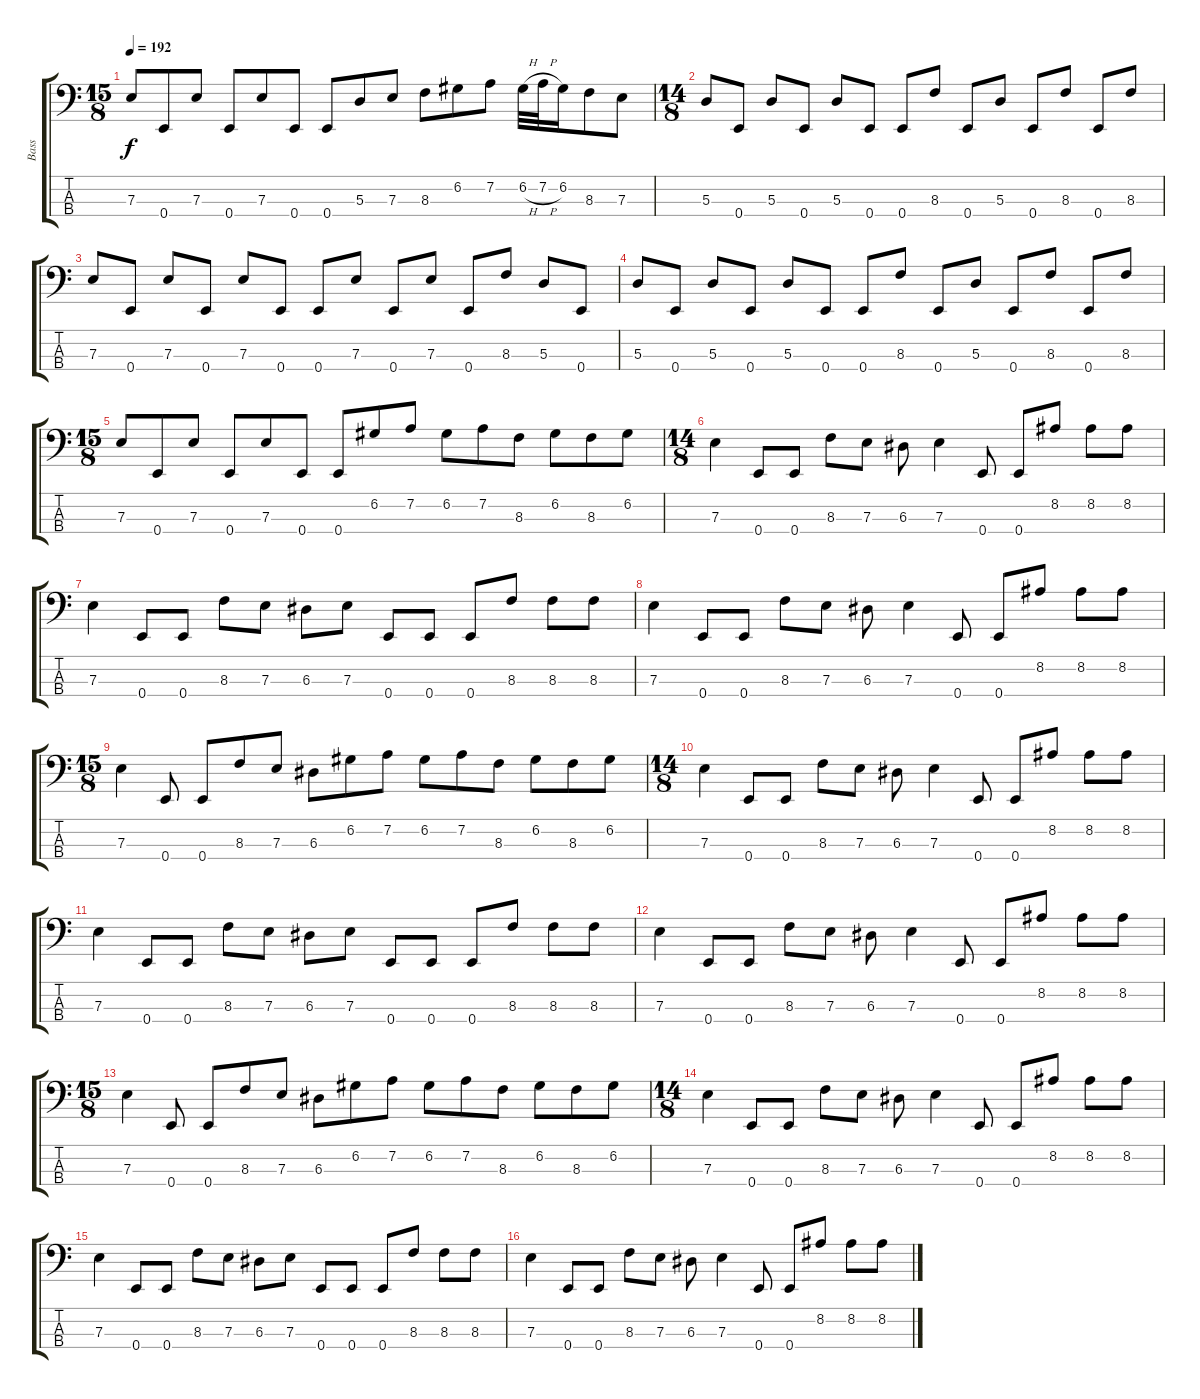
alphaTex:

\track ("Bass" "Bass") {instrument electricbassfinger}
\staff {score tabs}
\tuning (G2 D2 A1 E1) {hide}
\ts (15 8)
\tempo 192
\clef f4
\ks c
7.3.8{dy f} 0.4.8 7.3.8 0.4.8 7.3.8 0.4.8 0.4.8 5.3.8 7.3.8 8.3.8 6.2.8 7.2.8 6.2{h}.32 7.2{h}.32 6.2.16 8.3.8 7.3.8 |
\ts (14 8)
5.3.8 0.4.8 5.3.8 0.4.8 5.3.8 0.4.8 0.4.8 8.3.8 0.4.8 5.3.8 0.4.8 8.3.8 0.4.8 8.3.8 |
7.3.8 0.4.8 7.3.8 0.4.8 7.3.8 0.4.8 0.4.8 7.3.8 0.4.8 7.3.8 0.4.8 8.3.8 5.3.8 0.4.8 |
5.3.8 0.4.8 5.3.8 0.4.8 5.3.8 0.4.8 0.4.8 8.3.8 0.4.8 5.3.8 0.4.8 8.3.8 0.4.8 8.3.8 |
\ts (15 8)
7.3.8 0.4.8 7.3.8 0.4.8 7.3.8 0.4.8 0.4.8 6.2.8 7.2.8 6.2.8 7.2.8 8.3.8 6.2.8 8.3.8 6.2.8 |
\ts (14 8)
7.3.4 0.4.8 0.4.8 8.3.8 7.3.8 6.3.8 7.3.4 0.4.8 0.4.8 8.2.8 8.2.8 8.2.8 |
7.3.4 0.4.8 0.4.8 8.3.8 7.3.8 6.3.8 7.3.8 0.4.8 0.4.8 0.4.8 8.3.8 8.3.8 8.3.8 |
7.3.4 0.4.8 0.4.8 8.3.8 7.3.8 6.3.8 7.3.4 0.4.8 0.4.8 8.2.8 8.2.8 8.2.8 |
\ts (15 8)
7.3.4 0.4.8 0.4.8 8.3.8 7.3.8 6.3.8 6.2.8 7.2.8 6.2.8 7.2.8 8.3.8 6.2.8 8.3.8 6.2.8 |
\ts (14 8)
7.3.4 0.4.8 0.4.8 8.3.8 7.3.8 6.3.8 7.3.4 0.4.8 0.4.8 8.2.8 8.2.8 8.2.8 |
7.3.4 0.4.8 0.4.8 8.3.8 7.3.8 6.3.8 7.3.8 0.4.8 0.4.8 0.4.8 8.3.8 8.3.8 8.3.8 |
7.3.4 0.4.8 0.4.8 8.3.8 7.3.8 6.3.8 7.3.4 0.4.8 0.4.8 8.2.8 8.2.8 8.2.8 |
\ts (15 8)
7.3.4 0.4.8 0.4.8 8.3.8 7.3.8 6.3.8 6.2.8 7.2.8 6.2.8 7.2.8 8.3.8 6.2.8 8.3.8 6.2.8 |
\ts (14 8)
7.3.4 0.4.8 0.4.8 8.3.8 7.3.8 6.3.8 7.3.4 0.4.8 0.4.8 8.2.8 8.2.8 8.2.8 |
7.3.4 0.4.8 0.4.8 8.3.8 7.3.8 6.3.8 7.3.8 0.4.8 0.4.8 0.4.8 8.3.8 8.3.8 8.3.8 |
7.3.4 0.4.8 0.4.8 8.3.8 7.3.8 6.3.8 7.3.4 0.4.8 0.4.8 8.2.8 8.2.8 8.2.8
